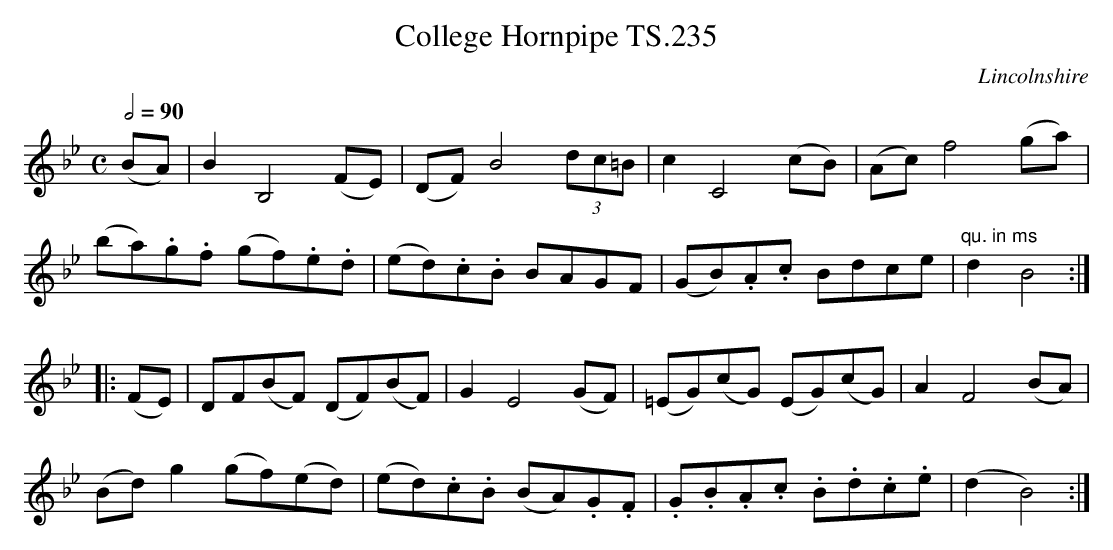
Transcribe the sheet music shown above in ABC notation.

X:1
T:College Hornpipe TS.235
L:1/8
M:C
O:Lincolnshire
Q:1/2=90
K:Bb
(BA)|B2B,4(FE)|(DF)B4(3dc=B|c2C4(cB)|(Ac)f4(ga)|!
(ba).g.f (gf).e.d|(ed).c.B BAGF|(GB).A.c Bdce|"qu. in ms"d2B4:|!
|:(FE)|DF(BF) (DF)(BF)|G2E4(GF)|(=EG)(cG) (EG)(cG)|A2F4(BA)|!
(Bd)g2(gf)(ed)|(ed).c.B (BA).G.F|.G.B.A.c .B.d.c.e|(d2B4):|]
